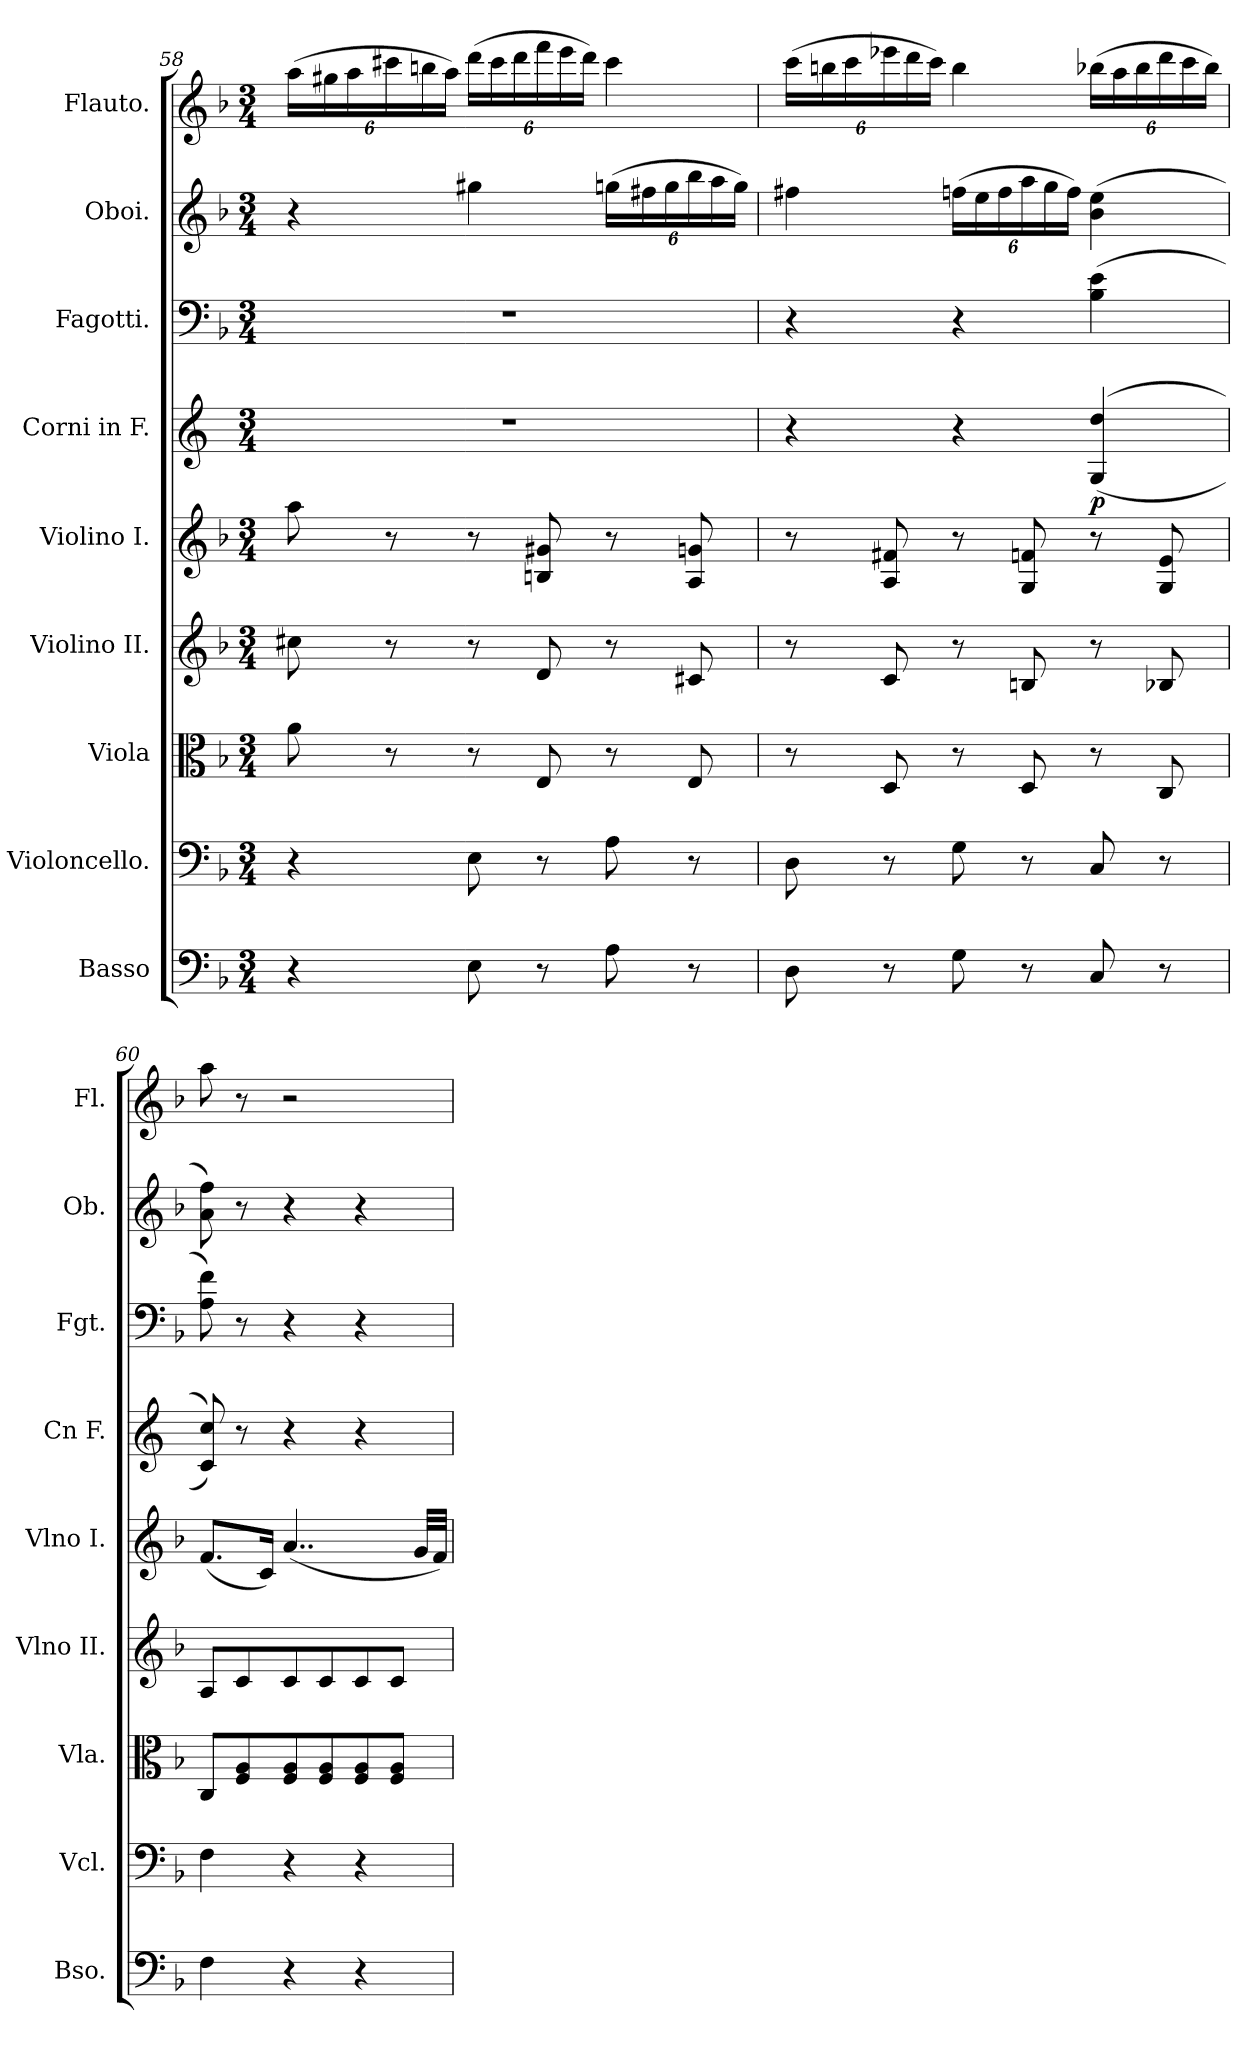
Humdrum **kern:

**kern	**kern	**kern	**kern	**kern	**kern	**dynam	**kern	**kern	**kern
*part9	*part8	*part7	*part6	*part5	*part4	*part4	*part3	*part2	*part1
*staff9	*staff8	*staff7	*staff6	*staff5	*staff4	*staff4	*staff3	*staff2	*staff1
*I"Basso	*I"Violoncello.	*I"Viola	*I"Violino II.	*I"Violino I.	*I"Corni in F.	*	*I"Fagotti.	*I"Oboi.	*I"Flauto.
*I'Bso.	*I'Vcl.	*I'Vla.	*I'Vlno II.	*I'Vlno I.	*I'Cn F.	*	*I'Fgt.	*I'Ob.	*I'Fl.
!!LO:PB:g=z
*clefF4	*clefF4	*clefC3	*clefG2	*clefG2	*clefG2	*	*clefF4	*clefG2	*clefG2
*ITrd7c12	*	*	*	*	*ITrd4c7	*	*	*	*
*k[b-]	*k[b-]	*k[b-]	*k[b-]	*k[b-]	*k[b-]	*	*k[b-]	*k[b-]	*k[b-]
*M3/4	*M3/4	*M3/4	*M3/4	*M3/4	*M3/4	*	*M3/4	*M3/4	*M3/4
*	*	*	*	*	*	*	*	*	*Xbrackettup
=58	=58	=58	=58	=58	=58	=58	=58	=58	=58
4r	4r	8a\	8cc#X\	8aa\	2.r	.	2.r	4r	(>24aa\LL
.	.	.	.	.	.	.	.	.	24gg#X\
.	.	.	.	.	.	.	.	.	24aa\
.	.	8r	8r	8r	.	.	.	.	24ccc#X\
.	.	.	.	.	.	.	.	.	24bbn\
.	.	.	.	.	.	.	.	.	24aa\JJ)
8EE\	8E\	8r	8r	8r	.	.	.	4gg#X\	(>24ddd\LL
.	.	.	.	.	.	.	.	.	24ccc#\
.	.	.	.	.	.	.	.	.	24ddd\
8r	8r	8E/	8d/	8Bn/ 8g#X/	.	.	.	.	24fff\
.	.	.	.	.	.	.	.	.	24eee\
.	.	.	.	.	.	.	.	.	24ddd\JJ)
*	*	*	*	*	*	*	*	*Xbrackettup	*
8AA\	8A\	8r	8r	8r	.	.	.	(>24ggn\LL	4ccc#\
.	.	.	.	.	.	.	.	24ff#X\	.
.	.	.	.	.	.	.	.	24gg\	.
8r	8r	8E/	8c#X/	8A/ 8gn/	.	.	.	24bb-\	.
.	.	.	.	.	.	.	.	24aa\	.
.	.	.	.	.	.	.	.	24gg\JJ)	.
=59	=59	=59	=59	=59	=59	=59	=59	=59	=59
8DD\	8D\	8r	8r	8r	4r	.	4r	4ff#X\	(>24ccc\LL
.	.	.	.	.	.	.	.	.	24bbn\
.	.	.	.	.	.	.	.	.	24ccc\
8r	8r	8D/	8c/	8A/ 8f#X/	.	.	.	.	24eee-X\
.	.	.	.	.	.	.	.	.	24ddd\
.	.	.	.	.	.	.	.	.	24ccc\JJ)
8GG\	8G\	8r	8r	8r	4r	.	4r	(>24ffn\LL	4bb\
.	.	.	.	.	.	.	.	24ee\	.
.	.	.	.	.	.	.	.	24ff\	.
8r	8r	8D/	8Bn/	8G/ 8fn/	.	.	.	24aa\	.
.	.	.	.	.	.	.	.	24gg\	.
.	.	.	.	.	.	.	.	24ff\JJ)	.
!	!	!	!	!	!	!LO:DY:b	!	!	!
8CC/	8C/	8r	8r	8r	(<(>4C/ 4g/	p	(>4B-\ 4e\	(>4b-\ 4ee\	(>24bb-X\LL
.	.	.	.	.	.	.	.	.	24aa\
.	.	.	.	.	.	.	.	.	24bb-\
8r	8r	8C/	8B-X/	8G/ 8e/	.	.	.	.	24ddd\
.	.	.	.	.	.	.	.	.	24ccc\
.	.	.	.	.	.	.	.	.	24bb-\JJ)
=60	=60	=60	=60	=60	=60	=60	=60	=60	=60
4FF\	4F\	8C/L	8A/L	(<8.f/L	8F/ 8f/))	.	8A\ 8f\)	8a\ 8ff\)	8aa\
.	.	8F/ 8A/	8c/	.	8r	.	8r	8r	8r
.	.	.	.	16c/Jk)	.	.	.	.	.
4r	4r	8F/ 8A/	8c/	(<4..a/	4r	.	4r	4r	2r
.	.	8F/ 8A/	8c/	.	.	.	.	.	.
4r	4r	8F/ 8A/	8c/	.	4r	.	4r	4r	.
.	.	8F/ 8A/J	8c/J	.	.	.	.	.	.
.	.	.	.	32g/LLL	.	.	.	.	.
.	.	.	.	32f/JJJ)	.	.	.	.	.
=	=	=	=	=	=	=	=	=	=
*-	*-	*-	*-	*-	*-	*-	*-	*-	*-
